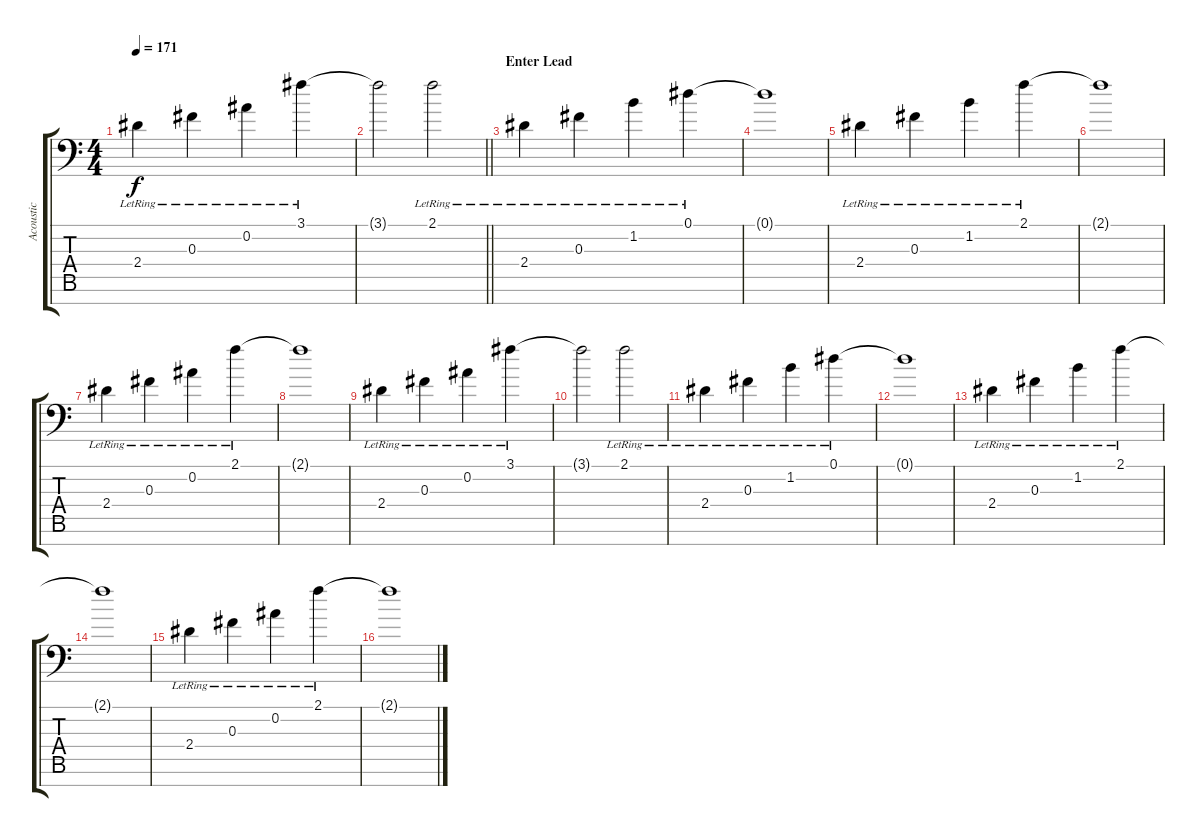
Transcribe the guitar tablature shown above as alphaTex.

\track ("Acoustic" "Acoustic") {instrument electricguitarjazz}
\staff {score tabs}
\tuning (Eb4 Bb3 Gb3 Db3 Ab2 Eb2 Bb1) {hide}
\ts (4 4)
\tempo 171
\clef f4
\ks c
2.4{lr}.4{dy f} 0.3{lr}.4 0.2{lr}.4 3.1{lr}.4 |
\barLineRight lightlight
3.1{t}.2 2.1{lr}.2 |
\section ("" "Enter Lead")
2.4{lr}.4 0.3{lr}.4 1.2{lr}.4 0.1{lr}.4 |
0.1{t}.1 |
2.4{lr}.4 0.3{lr}.4 1.2{lr}.4 2.1{lr}.4 |
2.1{t}.1 |
2.4{lr}.4 0.3{lr}.4 0.2{lr}.4 2.1{lr}.4 |
2.1{t}.1 |
2.4{lr}.4 0.3{lr}.4 0.2{lr}.4 3.1{lr}.4 |
3.1{t}.2 2.1{lr}.2 |
2.4{lr}.4 0.3{lr}.4 1.2{lr}.4 0.1{lr}.4 |
0.1{t}.1 |
2.4{lr}.4 0.3{lr}.4 1.2{lr}.4 2.1{lr}.4 |
2.1{t}.1 |
2.4{lr}.4 0.3{lr}.4 0.2{lr}.4 2.1{lr}.4 |
2.1{t}.1
